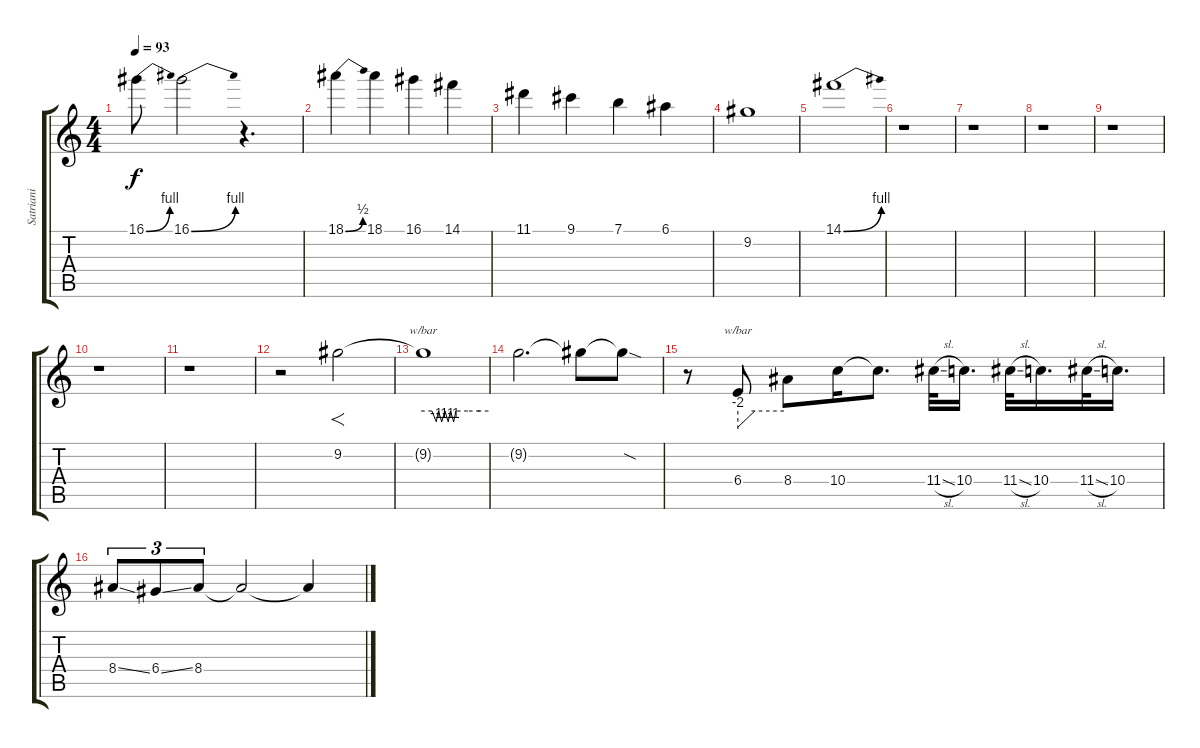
\track ("Satriani" "Satriani") {instrument distortionguitar}
\staff {score tabs}
\tuning (E4 B3 G3 D3 A2 E2) {hide}
\ts (4 4)
\tempo 93
\clef g2
\ks c
16.1{be (bend 0 0 60 4)}.8{dy f} 16.1{be (bend 0 0 60 4)}.2 r.4{d} |
18.1{be (bend 0 0 60 2)}.4 18.1.4 16.1.4 14.1.4 |
11.1.4 9.1.4 7.1.4 6.1.4 |
9.2.1 |
14.1{be (bend 0 0 60 4)}.1 |
r.1 |
r.1 |
r.1 |
r.1 |
r.1 |
r.1 |
r.2 9.2.2{f} |
9.2{t}.1{tbe (custom default 0 0 8 0 12 -4 14 0 17 -4 20 0 23 -4 25 0 28 -4 30 0 41 0 52 0 60 0)} |
9.2{t}.2{d} 9.2{t}.8 9.2{sod t}.8 |
r.8 6.4.8{tbe (custom default 0 -8 22 0 60 0)} 8.4.8 10.4.16 10.4{t}.8{d} 11.4{sl}.32 10.4.16{d} 11.4{sl}.32 10.4.16{d} 11.4{sl}.32 10.4.16{d} |
8.4{ss}.8{tu (3 2)} 6.4{ss}.8{tu (3 2)} 8.4.8{tu (3 2)} 8.4{t}.2 8.4{t}.4
